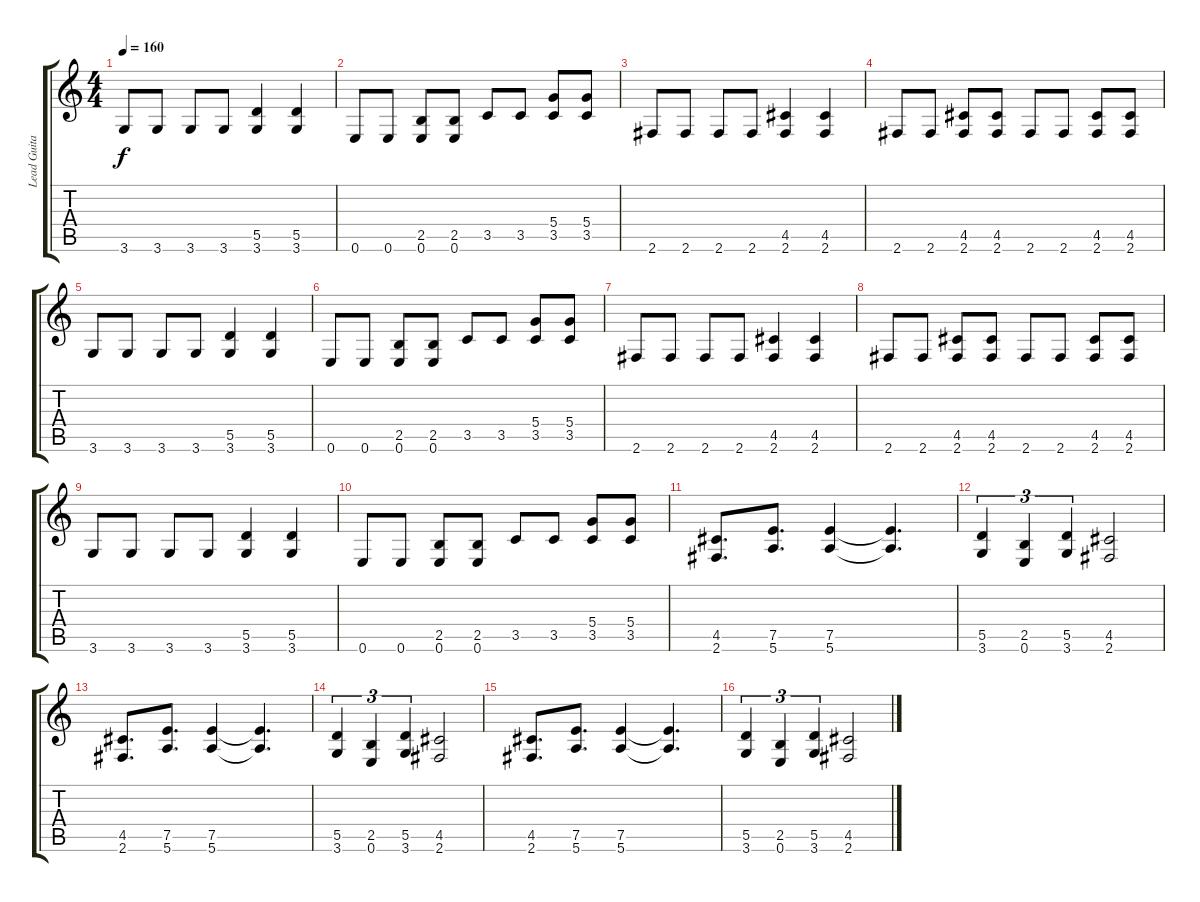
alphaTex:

\track ("Lead Guitar" "Lead Guita") {instrument distortionguitar}
\staff {score tabs}
\tuning (E4 B3 G3 D3 A2 E2) {hide}
\ts (4 4)
\tempo 160
\clef g2
\ks c
3.6.8{dy f} 3.6.8 3.6.8 3.6.8 (5.5 3.6).4 (5.5 3.6).4 |
0.6.8 0.6.8 (2.5 0.6).8 (2.5 0.6).8 3.5.8 3.5.8 (5.4 3.5).8 (5.4 3.5).8 |
2.6.8 2.6.8 2.6.8 2.6.8 (4.5 2.6).4 (4.5 2.6).4 |
2.6.8 2.6.8 (4.5 2.6).8 (4.5 2.6).8 2.6.8 2.6.8 (4.5 2.6).8 (4.5 2.6).8 |
3.6.8 3.6.8 3.6.8 3.6.8 (5.5 3.6).4 (5.5 3.6).4 |
0.6.8 0.6.8 (2.5 0.6).8 (2.5 0.6).8 3.5.8 3.5.8 (5.4 3.5).8 (5.4 3.5).8 |
2.6.8 2.6.8 2.6.8 2.6.8 (4.5 2.6).4 (4.5 2.6).4 |
2.6.8 2.6.8 (4.5 2.6).8 (4.5 2.6).8 2.6.8 2.6.8 (4.5 2.6).8 (4.5 2.6).8 |
3.6.8 3.6.8 3.6.8 3.6.8 (5.5 3.6).4 (5.5 3.6).4 |
0.6.8 0.6.8 (2.5 0.6).8 (2.5 0.6).8 3.5.8 3.5.8 (5.4 3.5).8 (5.4 3.5).8 |
(4.5 2.6).8{d} (7.5 5.6).8{d} (7.5 5.6).4 (7.5{t} 5.6{t}).4{d} |
(5.5 3.6).4{tu (3 2)} (2.5 0.6).4{tu (3 2)} (5.5 3.6).4{tu (3 2)} (4.5 2.6).2 |
(4.5 2.6).8{d} (7.5 5.6).8{d} (7.5 5.6).4 (7.5{t} 5.6{t}).4{d} |
(5.5 3.6).4{tu (3 2)} (2.5 0.6).4{tu (3 2)} (5.5 3.6).4{tu (3 2)} (4.5 2.6).2 |
(4.5 2.6).8{d} (7.5 5.6).8{d} (7.5 5.6).4 (7.5{t} 5.6{t}).4{d} |
(5.5 3.6).4{tu (3 2)} (2.5 0.6).4{tu (3 2)} (5.5 3.6).4{tu (3 2)} (4.5 2.6).2
